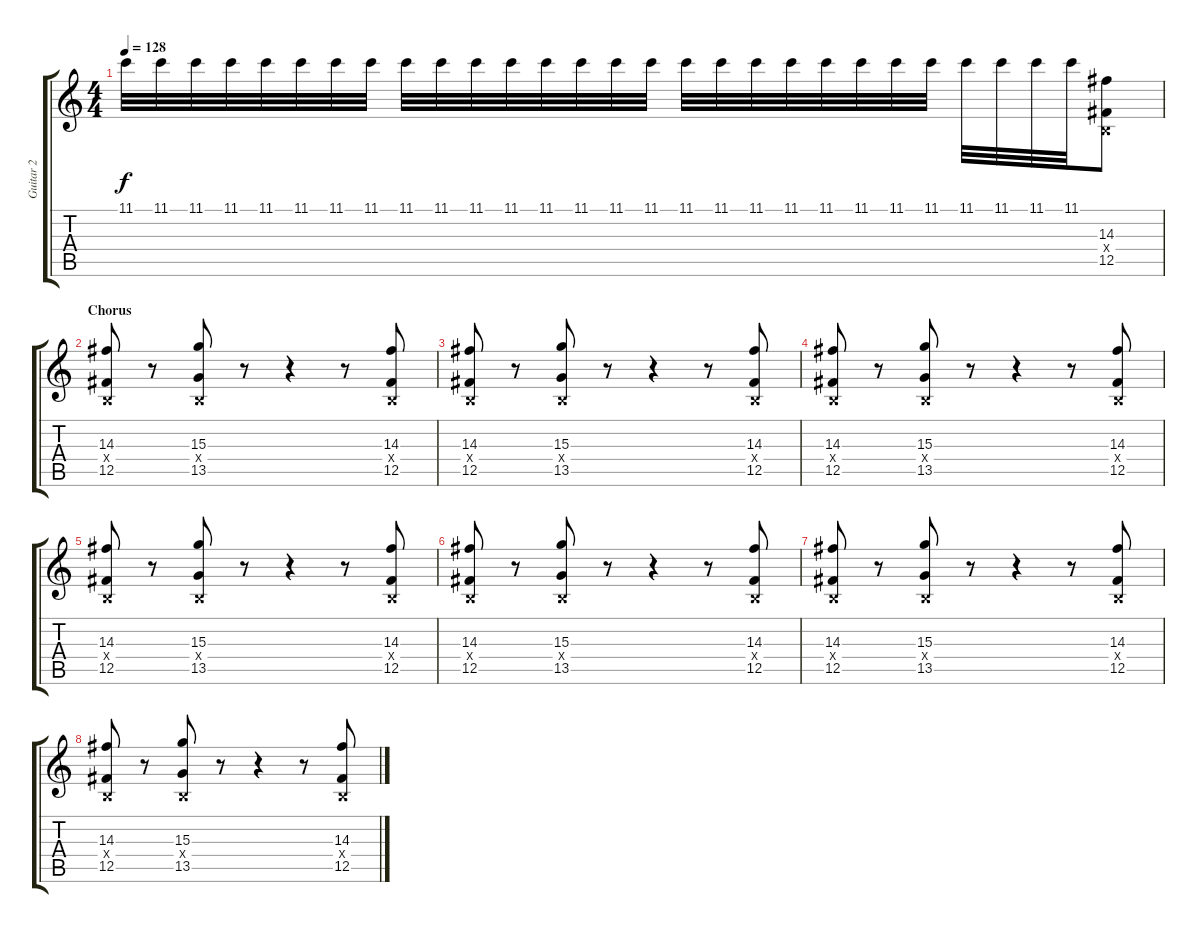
\track ("Guitar 2" "Guitar 2") {instrument distortionguitar}
\staff {score tabs}
\tuning (Db4 Ab3 E3 B2 Gb2 B1) {hide}
\ts (4 4)
\tempo 128
\clef g2
\ks c
11.1.32{dy f} 11.1.32 11.1.32 11.1.32 11.1.32 11.1.32 11.1.32 11.1.32 11.1.32 11.1.32 11.1.32 11.1.32 11.1.32 11.1.32 11.1.32 11.1.32 11.1.32 11.1.32 11.1.32 11.1.32 11.1.32 11.1.32 11.1.32 11.1.32 11.1.32 11.1.32 11.1.32 11.1.32 (14.3 0.4{x} 12.5).8{balance 8} |
\section ("" "Chorus")
(14.3 0.4{x} 12.5).8{balance 8} r.8 (15.3 0.4{x} 13.5).8 r.8 r.4 r.8 (14.3 0.4{x} 12.5).8 |
(14.3 0.4{x} 12.5).8 r.8 (15.3 0.4{x} 13.5).8 r.8 r.4 r.8 (14.3 0.4{x} 12.5).8 |
(14.3 0.4{x} 12.5).8 r.8 (15.3 0.4{x} 13.5).8 r.8 r.4 r.8 (14.3 0.4{x} 12.5).8 |
(14.3 0.4{x} 12.5).8 r.8 (15.3 0.4{x} 13.5).8 r.8 r.4 r.8 (14.3 0.4{x} 12.5).8 |
(14.3 0.4{x} 12.5).8 r.8 (15.3 0.4{x} 13.5).8 r.8 r.4 r.8 (14.3 0.4{x} 12.5).8 |
(14.3 0.4{x} 12.5).8 r.8 (15.3 0.4{x} 13.5).8 r.8 r.4 r.8 (14.3 0.4{x} 12.5).8 |
(14.3 0.4{x} 12.5).8 r.8 (15.3 0.4{x} 13.5).8 r.8 r.4 r.8 (14.3 0.4{x} 12.5).8
